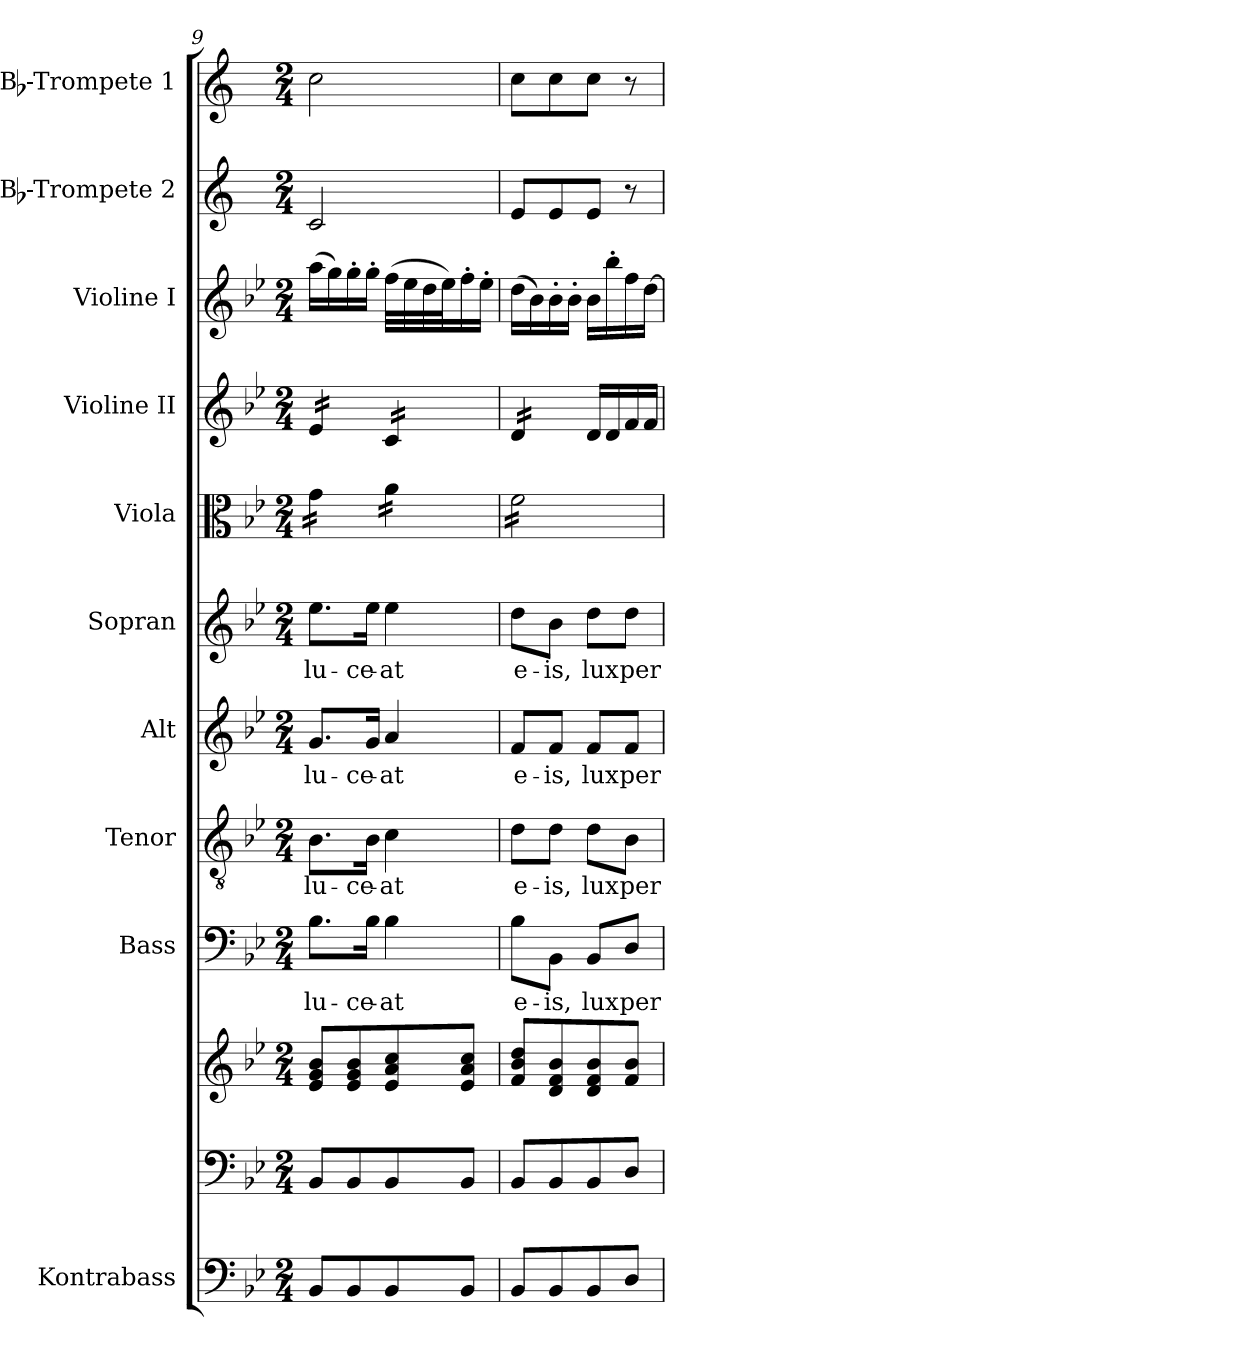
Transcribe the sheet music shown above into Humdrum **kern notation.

**kern	**kern	**kern	**kern	**text	**kern	**text	**kern	**text	**kern	**text	**kern	**kern	**kern	**kern	**kern
*part11	*part10	*part10	*part9	*part9	*part8	*part8	*part7	*part7	*part6	*part6	*part5	*part4	*part3	*part2	*part1
*staff12	*staff11	*staff10	*staff9	*staff9	*staff8	*staff8	*staff7	*staff7	*staff6	*staff6	*staff5	*staff4	*staff3	*staff2	*staff1
*I"Kontrabass	*	*	*I"Bass	*	*I"Tenor	*	*I"Alt	*	*I"Sopran	*	*I"Viola	*I"Violine II	*I"Violine I	*I"Bb-Trompete 2	*I"Bb-Trompete 1
*I'Kb.	*	*	*I'B.	*	*I'T.	*	*I'A.	*	*I'S.	*	*I'Vla.	*I'Vl. II	*I'Vl. I	*I'Bb Trp. 2	*I'Bb Trp. 1
*clefF4	*clefF4	*clefG2	*clefF4	*	*clefGv2	*	*clefG2	*	*clefG2	*	*clefC3	*clefG2	*clefG2	*clefG2	*clefG2
*ITrd7c12	*	*	*	*	*	*	*	*	*	*	*	*	*	*ITrd1c2	*ITrd1c2
*k[b-e-]	*k[b-e-]	*k[b-e-]	*k[b-e-]	*	*k[b-e-]	*	*k[b-e-]	*	*k[b-e-]	*	*k[b-e-]	*k[b-e-]	*k[b-e-]	*k[b-e-]	*k[b-e-]
*B-:	*B-:	*B-:	*B-:	*	*B-:	*	*B-:	*	*B-:	*	*B-:	*B-:	*B-:	*B-:	*B-:
*M2/4	*M2/4	*M2/4	*M2/4	*	*M2/4	*	*M2/4	*	*M2/4	*	*M2/4	*M2/4	*M2/4	*M2/4	*M2/4
=9	=9	=9	=9	=9	=9	=9	=9	=9	=9	=9	=9	=9	=9	=9	=9
!	!	!	!	!LO:LY:b	!	!LO:LY:b	!	!LO:LY:b	!	!LO:LY:b	!	!	!	!	!
*	*	*	*	*	*	*	*	*	*	*	*tremolo	*	*	*	*
*	*	*	*	*	*	*	*	*	*	*	*	*tremolo	*	*	*
8BBB-/L	8BB-/L	8e-/ 8g/ 8b-/L	8.B-\L	lu-	8.B-\L	lu-	8.g/L	lu-	8.ee-\L	lu-	16g\LL	16e-/LL	(>16aa\LL	2B-/	2b-\
.	.	.	.	.	.	.	.	.	.	.	16g\	16e-/	16gg\)	.	.
8BBB-/	8BB-/	8e-/ 8g/ 8b-/	.	.	.	.	.	.	.	.	16g\	16e-/	16gg'>\	.	.
!	!	!	!	!LO:LY:b	!	!LO:LY:b	!	!LO:LY:b	!	!LO:LY:b	!	!	!	!	!
.	.	.	16B-\Jk	-ce-	16B-\Jk	-ce-	16g/Jk	-ce-	16ee-\Jk	-ce-	16g\JJ	16e-/JJ	16gg'>\JJ	.	.
!	!	!	!	!LO:LY:b	!	!LO:LY:b	!	!LO:LY:b	!	!LO:LY:b	!	!	!	!	!
8BBB-/	8BB-/	8e-/ 8a/ 8cc/	4B-\	-at	4c\	-at	4a/	-at	4ee-\	-at	16a\LL	16c/LL	(>32ff\LLL	.	.
.	.	.	.	.	.	.	.	.	.	.	.	.	32ee-\	.	.
.	.	.	.	.	.	.	.	.	.	.	16a\	16c/	32dd\	.	.
.	.	.	.	.	.	.	.	.	.	.	.	.	32ee-\J)	.	.
8BBB-/J	8BB-/J	8e-/ 8a/ 8cc/J	.	.	.	.	.	.	.	.	16a\	16c/	16ff'>\	.	.
.	.	.	.	.	.	.	.	.	.	.	16a\JJ	16c/JJ	16ee-'>\JJ	.	.
=10	=10	=10	=10	=10	=10	=10	=10	=10	=10	=10	=10	=10	=10	=10	=10
!	!	!	!	!LO:LY:b	!	!LO:LY:b	!	!LO:LY:b	!	!LO:LY:b	!	!	!	!	!
8BBB-/L	8BB-/L	8f/ 8b-/ 8dd/L	8B-\L	e-	8d\L	e-	8f/L	e-	8dd\L	e-	16f\LL	16d/LL	(>16dd\LL	8d/L	8b-\L
.	.	.	.	.	.	.	.	.	.	.	16f\	16d/	16b-\)	.	.
!	!	!	!	!LO:LY:b	!	!LO:LY:b	!	!LO:LY:b	!	!LO:LY:b	!	!	!	!	!
8BBB-/	8BB-/	8d/ 8f/ 8b-/	8BB-\J	-is,	8d\J	-is,	8f/J	-is,	8b-\J	-is,	16f\	16d/	16b-'>\	8d/	8b-\
.	.	.	.	.	.	.	.	.	.	.	16f\	16d/JJ	16b-'>\JJ	.	.
*	*	*	*	*	*	*	*	*	*	*	*	*Xtremolo	*	*	*
!	!	!	!	!LO:LY:b	!	!LO:LY:b	!	!LO:LY:b	!	!LO:LY:b	!	!	!	!	!
8BBB-/	8BB-/	8d/ 8f/ 8b-/	8BB-/L	lux	8d\L	lux	8f/L	lux	8dd\L	lux	16f\	16d/LL	16b-\LL	8d/J	8b-\J
.	.	.	.	.	.	.	.	.	.	.	16f\	16d/	16bb-'>\	.	.
!	!	!	!	!LO:LY:b	!	!LO:LY:b	!	!LO:LY:b	!	!LO:LY:b	!	!	!	!	!
8DD/J	8D/J	8f/ 8b-/J	8D/J	per-	8B-\J	per-	8f/J	per-	8dd\J	per-	16f\	16f/	16ff\	8r	8r
.	.	.	.	.	.	.	.	.	.	.	16f\JJ	16f/JJ	[16dd\JJ	.	.
*	*	*	*	*	*	*	*	*	*	*	*Xtremolo	*	*	*	*
=	=	=	=	=	=	=	=	=	=	=	=	=	=	=	=
*-	*-	*-	*-	*-	*-	*-	*-	*-	*-	*-	*-	*-	*-	*-	*-
